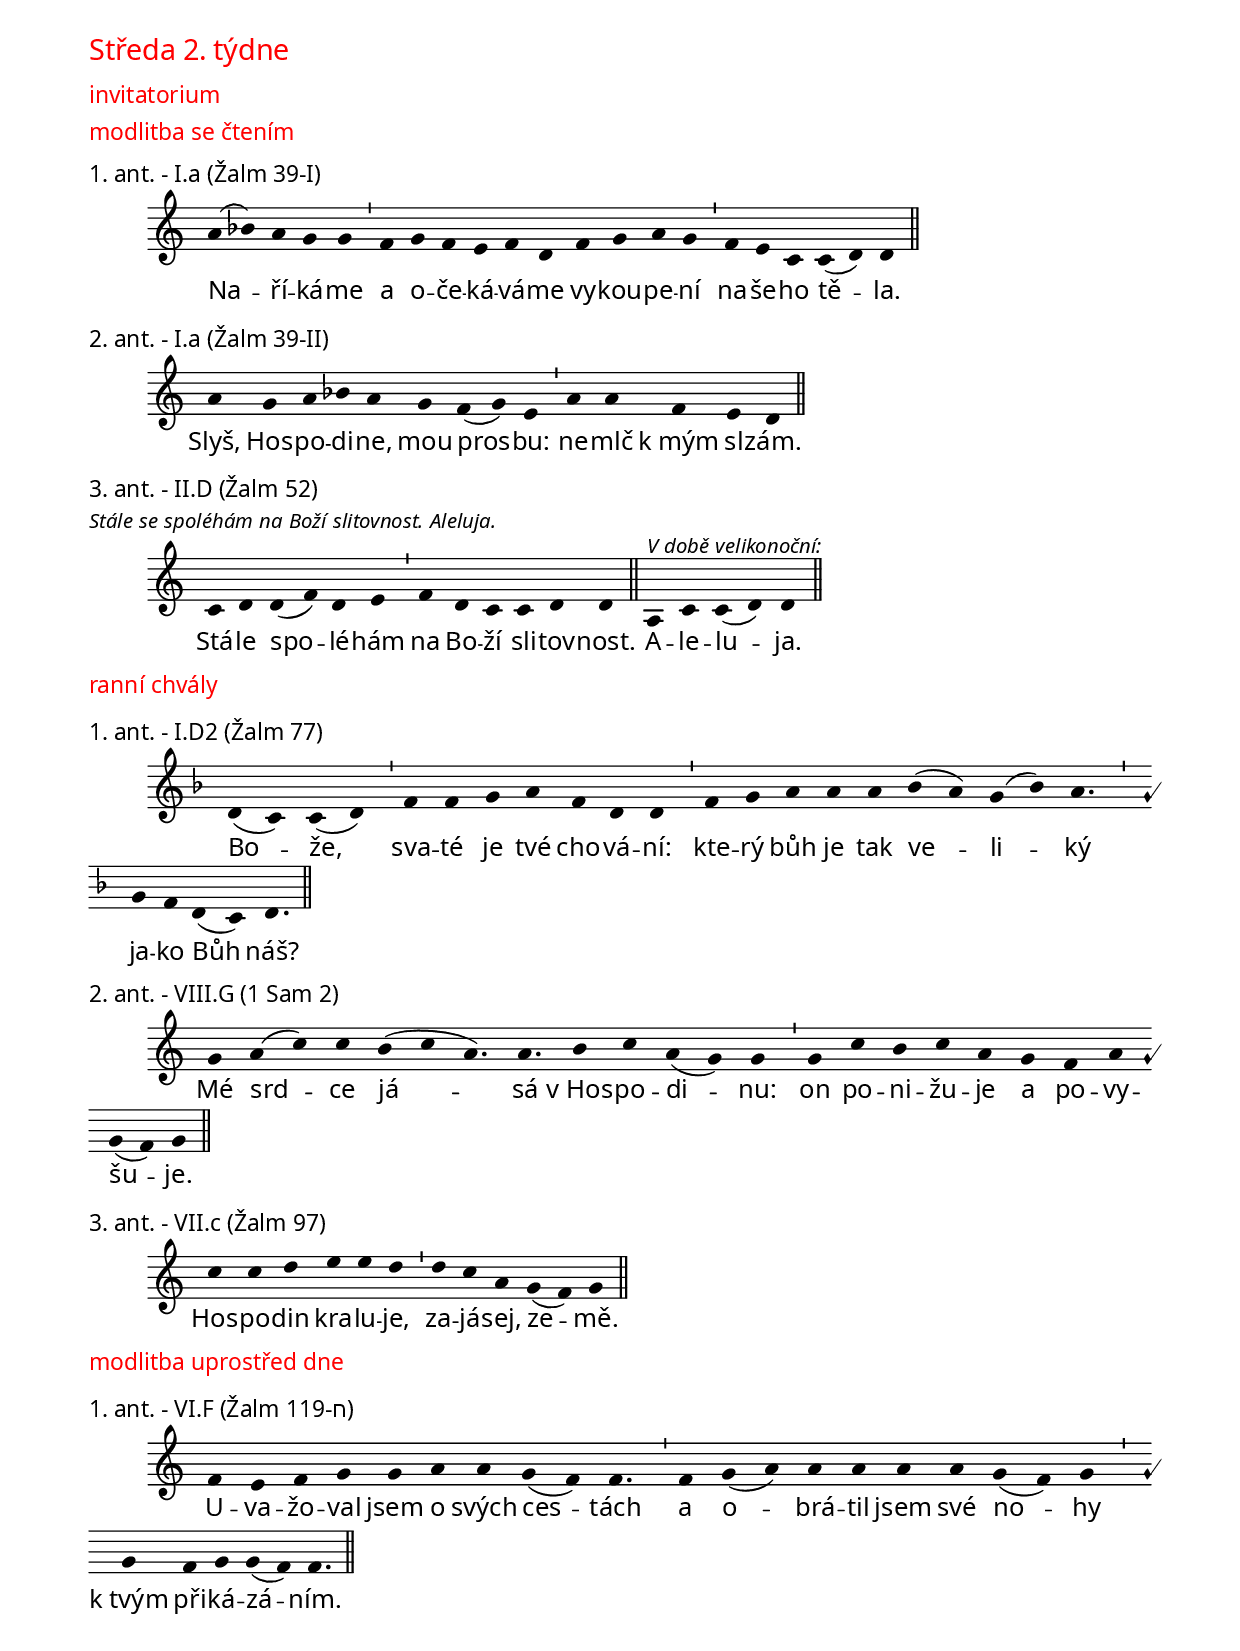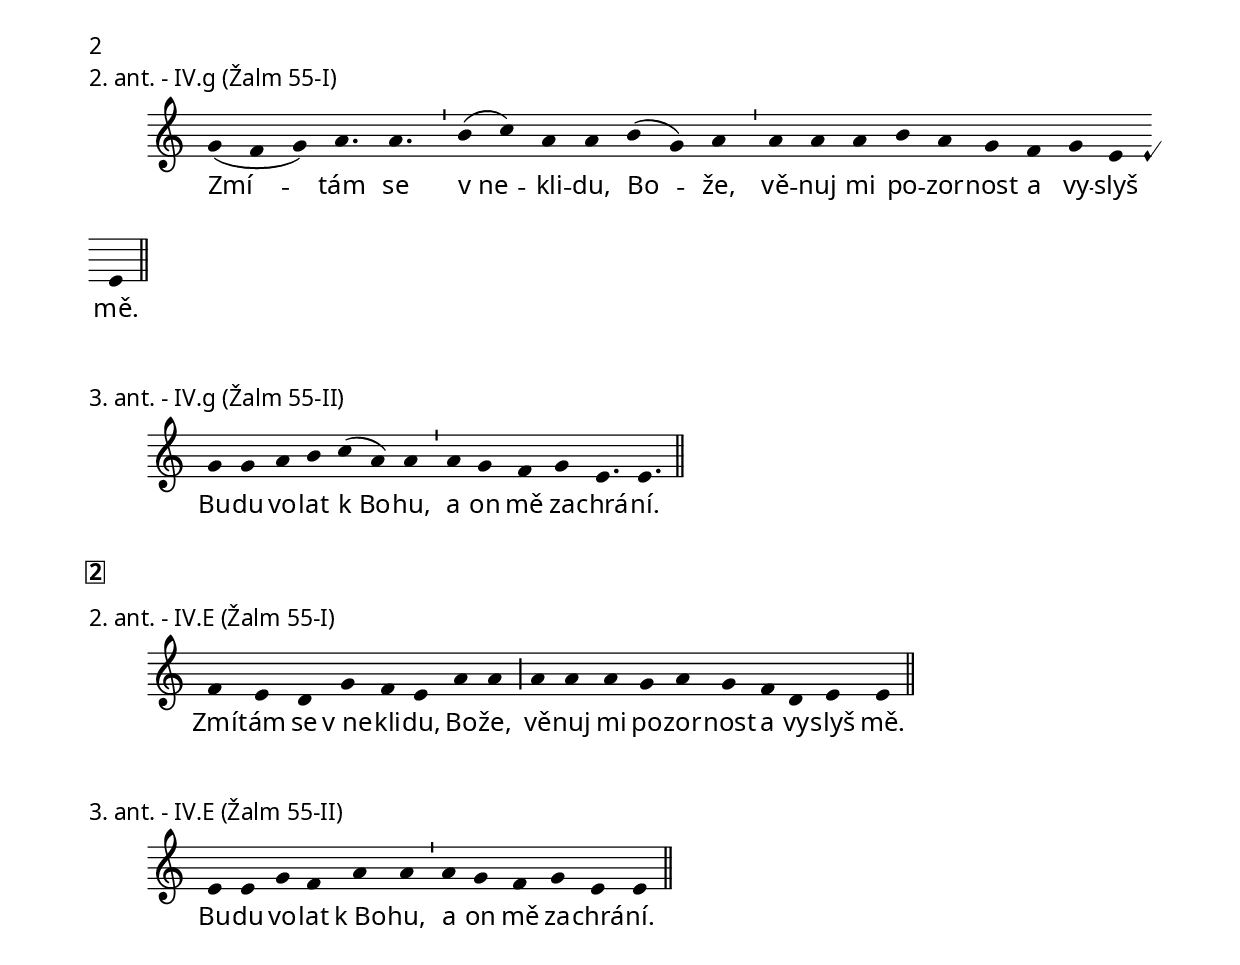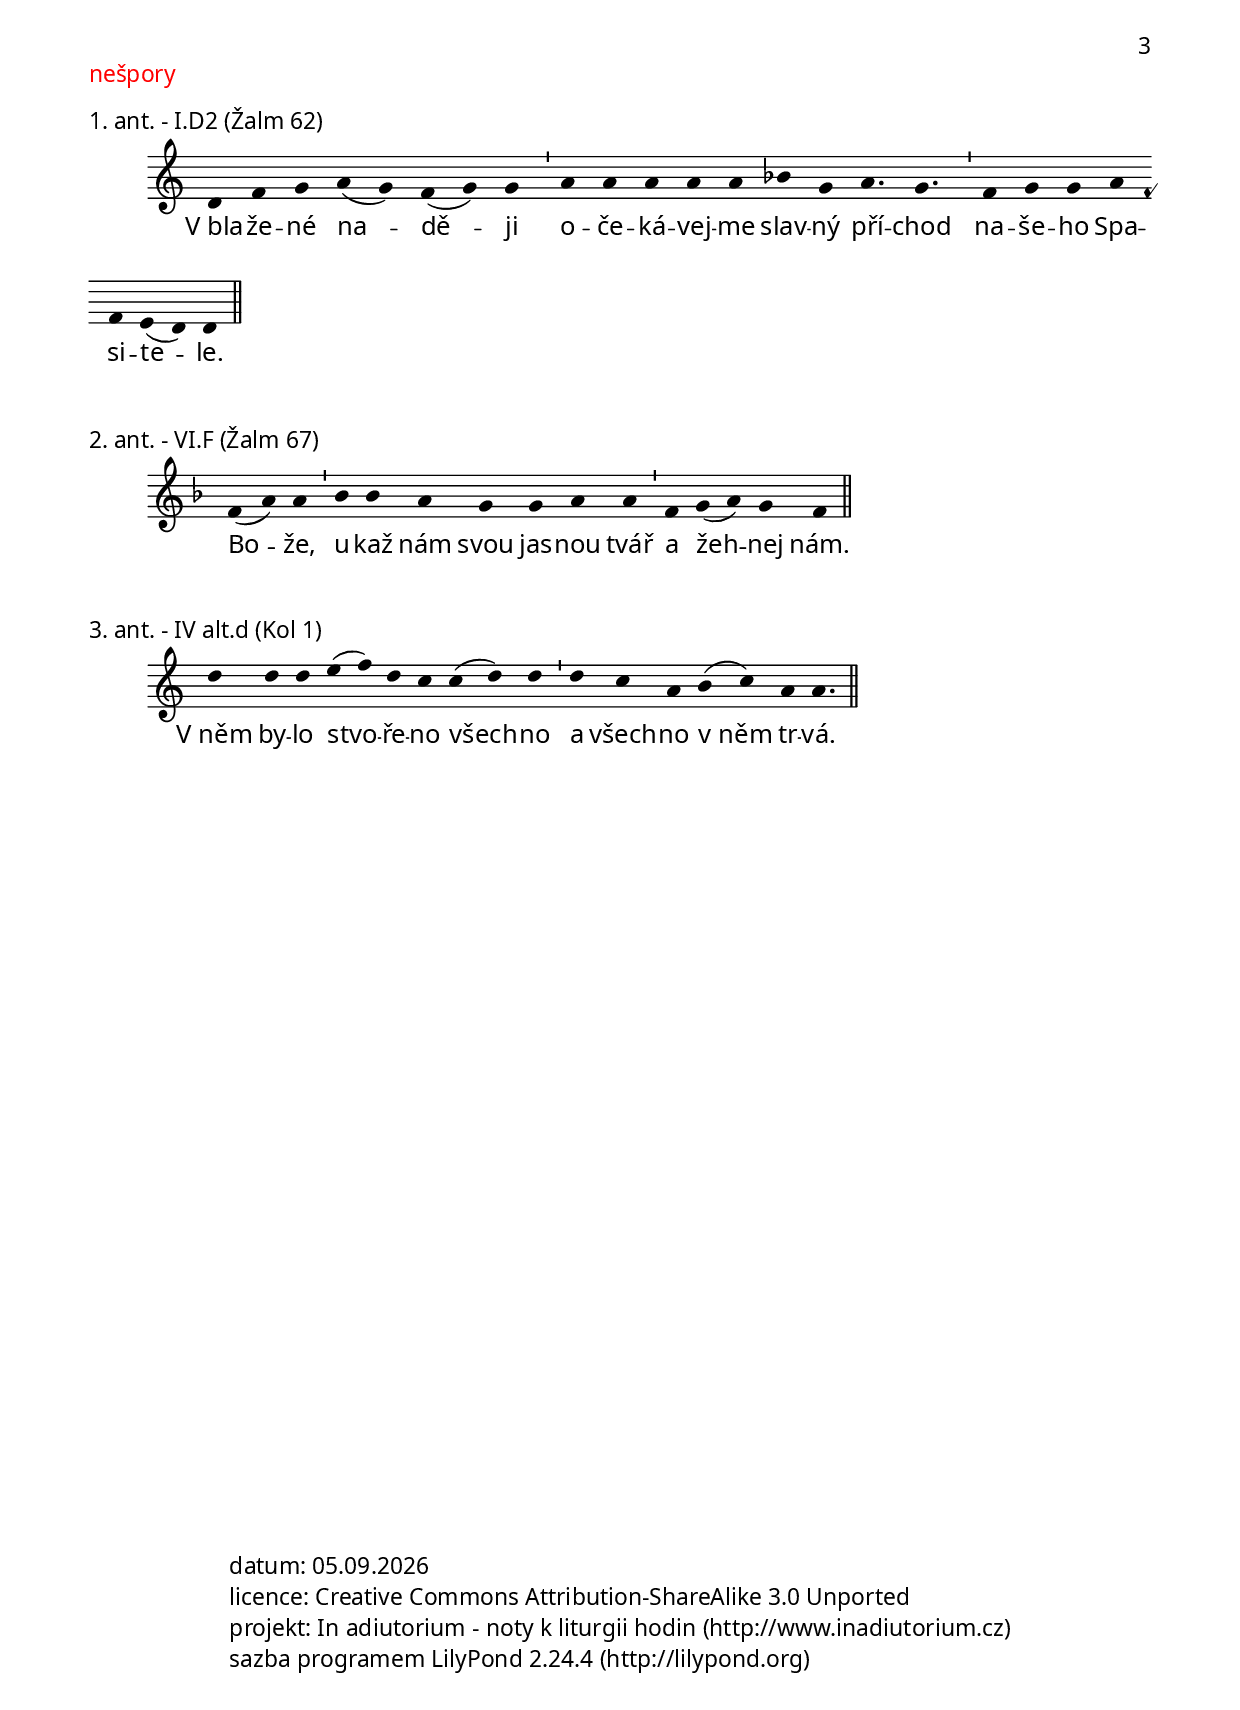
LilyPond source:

\include "../spolecne.ly"

\markup {\nadpisDen {Středa 2. týdne}}

\markup {\nadpisHodinka {"invitatorium"}}

%\score { \tIIstredaInvitatorium }

\markup {\nadpisHodinka {"modlitba se čtením"}}

\score {
  \relative c'' {
    \choralniRezim
    a4( bes) a g g \barMin
    f g f e f d f g a g \barMin f e c c( d) d \barFinalis
  }
  \addlyrics {
    Na -- ří -- ká -- me
    a o -- če -- ká -- vá -- me vy -- kou -- pe -- ní na -- še -- ho tě -- la.

    % velikonocni aleluja v breviari neni
  }
  \header {
    quid = "1. ant."
    modus = "I"
    differentia = "a"
    psalmus = "Žalm 39-I"
    id = "mc-ant1"
    piece = \markup {\sestavTitulek}
  }
}

\score {
  \relative c'' {
    \choralniRezim
    a g a bes a g f( g) e \barMin
    a a f e d \barFinalis
  }
  \addlyrics {
    Slyš, Hos -- po -- di -- ne, mou pros -- bu:
    ne -- mlč k_mým sl -- zám.

    % velikonocni aleluja v breviari neni
  }
  \header {
    quid = "2. ant."
    modus = "I"
    differentia = "a"
    psalmus = "Žalm 39-II"
    id = "mc-ant2"
    piece = \markup {\sestavTitulek}
  }
}

\score {
  \relative c' {
    \choralniRezim
    c4 d d( f) d e \barMin f d c c d d \barFinalis

    a^\rubrVelikAleluja c c( d) d \barFinalis
  }
  \addlyrics {
    Stá -- le
    % se
    spo -- lé -- hám
    na Bo -- ží sli -- tov -- nost.

    A -- le -- lu -- ja.
  }
  \header {
    textus_approbatus = "Stále se spoléhám na Boží slitovnost. Aleluja."
    quid = "3. ant."
    modus = "II"
    differentia = "D"
    psalmus = "Žalm 52"
    id = "mc-ant3"
    piece = \markup {\sestavTitulek}
  }
}

\markup {\nadpisHodinka {"ranní chvály"}}

\score {
  \relative c' {
    \choralniRezim
    \key f \major
    d4( c) c( d) \barMin f f g a f d d \barMin
    f g a a a bes( a) g( bes) a4. \barMin g4 f d( c) d4. \barFinalis
  }
  \addlyrics {
    Bo -- že, sva -- té je tvé cho -- vá -- ní: kte -- rý bůh je tak ve -- li -- ký
    ja -- ko Bůh náš?
  }
  \header {
    quid = "1. ant."
    modus = "I"
    differentia = "D2"
    psalmus = "Žalm 77"
    id = "rch-ant1"
    piece = \markup {\sestavTitulek}
  }
}

\score {
  \relative c'' {
    \choralniRezim
    g4 a( c) c b( c a4.) a b4 c a( g) g \barMin
    g c b c a g f a g( f) g \barFinalis
  }
  \addlyrics {
    Mé srd -- ce já -- sá v_Hos -- po -- di -- nu:
    on po -- ni -- žu -- je a po -- vy -- šu -- je.
  }
  \header {
    quid = "2. ant."
    modus = "VIII"
    differentia = "G"
    psalmus = "1 Sam 2"
    id = "rch-ant2"
    piece = \markup {\sestavTitulek}
  }
}

\score {
  \relative c'' {
    \choralniRezim
    c4 c d e e d \barMin d c a g( f) g \barFinalis
  }
  \addlyrics {
    Hos -- po -- din kra -- lu -- je, za -- já -- sej, ze -- mě.
  }
  \header {
    quid = "3. ant."
    modus = "VII"
    differentia = "c"
    psalmus = "Žalm 97"
    id = "rch-ant3"
    piece = \markup {\sestavTitulek}
  }
}

%\score { \tIIstredaAntBenedictus }

\markup {\nadpisHodinka {"modlitba uprostřed dne"}}

\score {
  \relative c' {
    \choralniRezim
    f4 e f g g a a g( f) f4. \barMin
    f4 g( a) a a a a g( f) g \barMin
    g f g g( f) f4. \barFinalis
   }
  \addlyrics {
    U -- va -- žo -- val jsem o svých ces -- tách a o -- brá -- til jsem své no -- hy
    k_tvým při -- ká -- zá -- ním.
  }
  \header {
    quid = "1. ant."
    modus = "VI"
    differentia = "F"
    psalmus = "Žalm 119-ח"
    placet = "první div. maior"
    id = "up-ant1"
    piece = \markup {\sestavTitulek}
  }
}

\pageBreak

\score {
  \relative c'' {
    \choralniRezim
    g4( f g) a4. a \barMin b4( c) a a b( g) a \barMin
    a a a b a g f g e e \barFinalis
  }
  \addlyrics {
    Zmí -- tám se v_ne -- kli -- du, Bo -- že, vě -- nuj mi po -- zor -- nost
    a vy -- slyš mě.
  }
  \header {
    quid = "2. ant."
    modus = "IV"
    differentia = "g"
    psalmus = "Žalm 55-I"
    placet = "druhá div. maior"
    id = "up-ant2"
    piece = \markup {\sestavTitulek}
  }
}

\score {
  \relative c'' {
    \choralniRezim
    g4 g a b c( a) a \barMin a g f g e4. e \barFinalis
  }
  \addlyrics {
    Bu -- du vo -- lat k_Bo -- hu, a on mě za -- chrá -- ní.
  }
  \header {
    quid = "3. ant."
    modus = "IV"
    differentia = "g"
    psalmus = "Žalm 55-II"
    id = "up-ant3"
    piece = \markup {\sestavTitulek}
  }
}

\markup\nadpisSkupiny 2

\score {
  \relative c' {
    \choralniRezim
    f4 e d g f e a a \barMaior
    a a a g a g f d e e \barFinalis
  }
  \addlyrics {
    Zmí -- tám se v_ne -- kli -- du, Bo -- že,
    vě -- nuj mi po -- zor -- nost a vy -- slyš mě.
  }
  \header {
    quid = "2. ant."
    modus = "IV"
    differentia = "E"
    psalmus = "Žalm 55-I"
    id = "up-ant2"
    piece = \markup {\sestavTitulek}
  }
}

\score {
  \relative c' {
    \choralniRezim
    e4 e g f a a \barMin
    a g f g e e \barFinalis
  }
  \addlyrics {
    Bu -- du vo -- lat k_Bo -- hu,
    a on mě za -- chrá -- ní.
  }
  \header {
    quid = "3. ant."
    modus = "IV"
    differentia = "E"
    psalmus = "Žalm 55-II"
    id = "up-ant3"
    piece = \markup {\sestavTitulek}
  }
}

\pageBreak

\markup {\nadpisHodinka {"nešpory"}}

\score {
  \relative c' {
    \choralniRezim
    d4 f g a( g) f( g) g \barMin
    a a a a a bes g a4. g \barMin
    f4 g g a f e( d) d \barFinalis
  }
  \addlyrics {
    V_bla -- že -- né na -- dě -- ji
    o -- če -- ká -- vej -- me slav -- ný pří -- chod
    na -- še -- ho Spa -- si -- te -- le.
  }
  \header {
    quid = "1. ant."
    modus = "I"
    differentia = "D2"
    psalmus = "Žalm 62"
    id = "ne-ant1"
    piece = \markup {\sestavTitulek}
  }
}

\score {
  \relative c' {
    \choralniRezim
    \key f \major
    f( a) a \barMin bes bes a g g a a \barMin f g( a) g f \barFinalis
  }
  \addlyrics {
    Bo -- že, u -- kaž nám svou jas -- nou tvář a žeh -- nej nám.
  }
  \header {
    quid = "2. ant."
    modus = "VI"
    differentia = "F"
    psalmus = "Žalm 67"
    id = "ne-ant2"
    piece = \markup {\sestavTitulek}
  }
}

tIIstredaNespAntIII = \score {
  \relative c'' {
    \choralniRezim
    d4 d d e( f) d c c( d) d \barMin d c a b( c) a a4. \barFinalis
  }
  \addlyrics {
    V_něm by -- lo stvo -- ře -- no všech -- no a všech -- no v_něm tr -- vá.
  }
  \header {
    quid = "3. ant."
    modus = "IV alt"
    differentia = "d"
    psalmus = "Kol 1"
    id = "ne-ant3"
    piece = \markup {\sestavTitulek}
  }
}

\score { \tIIstredaNespAntIII }

%\score { \tIIstredaAntMagnificat }